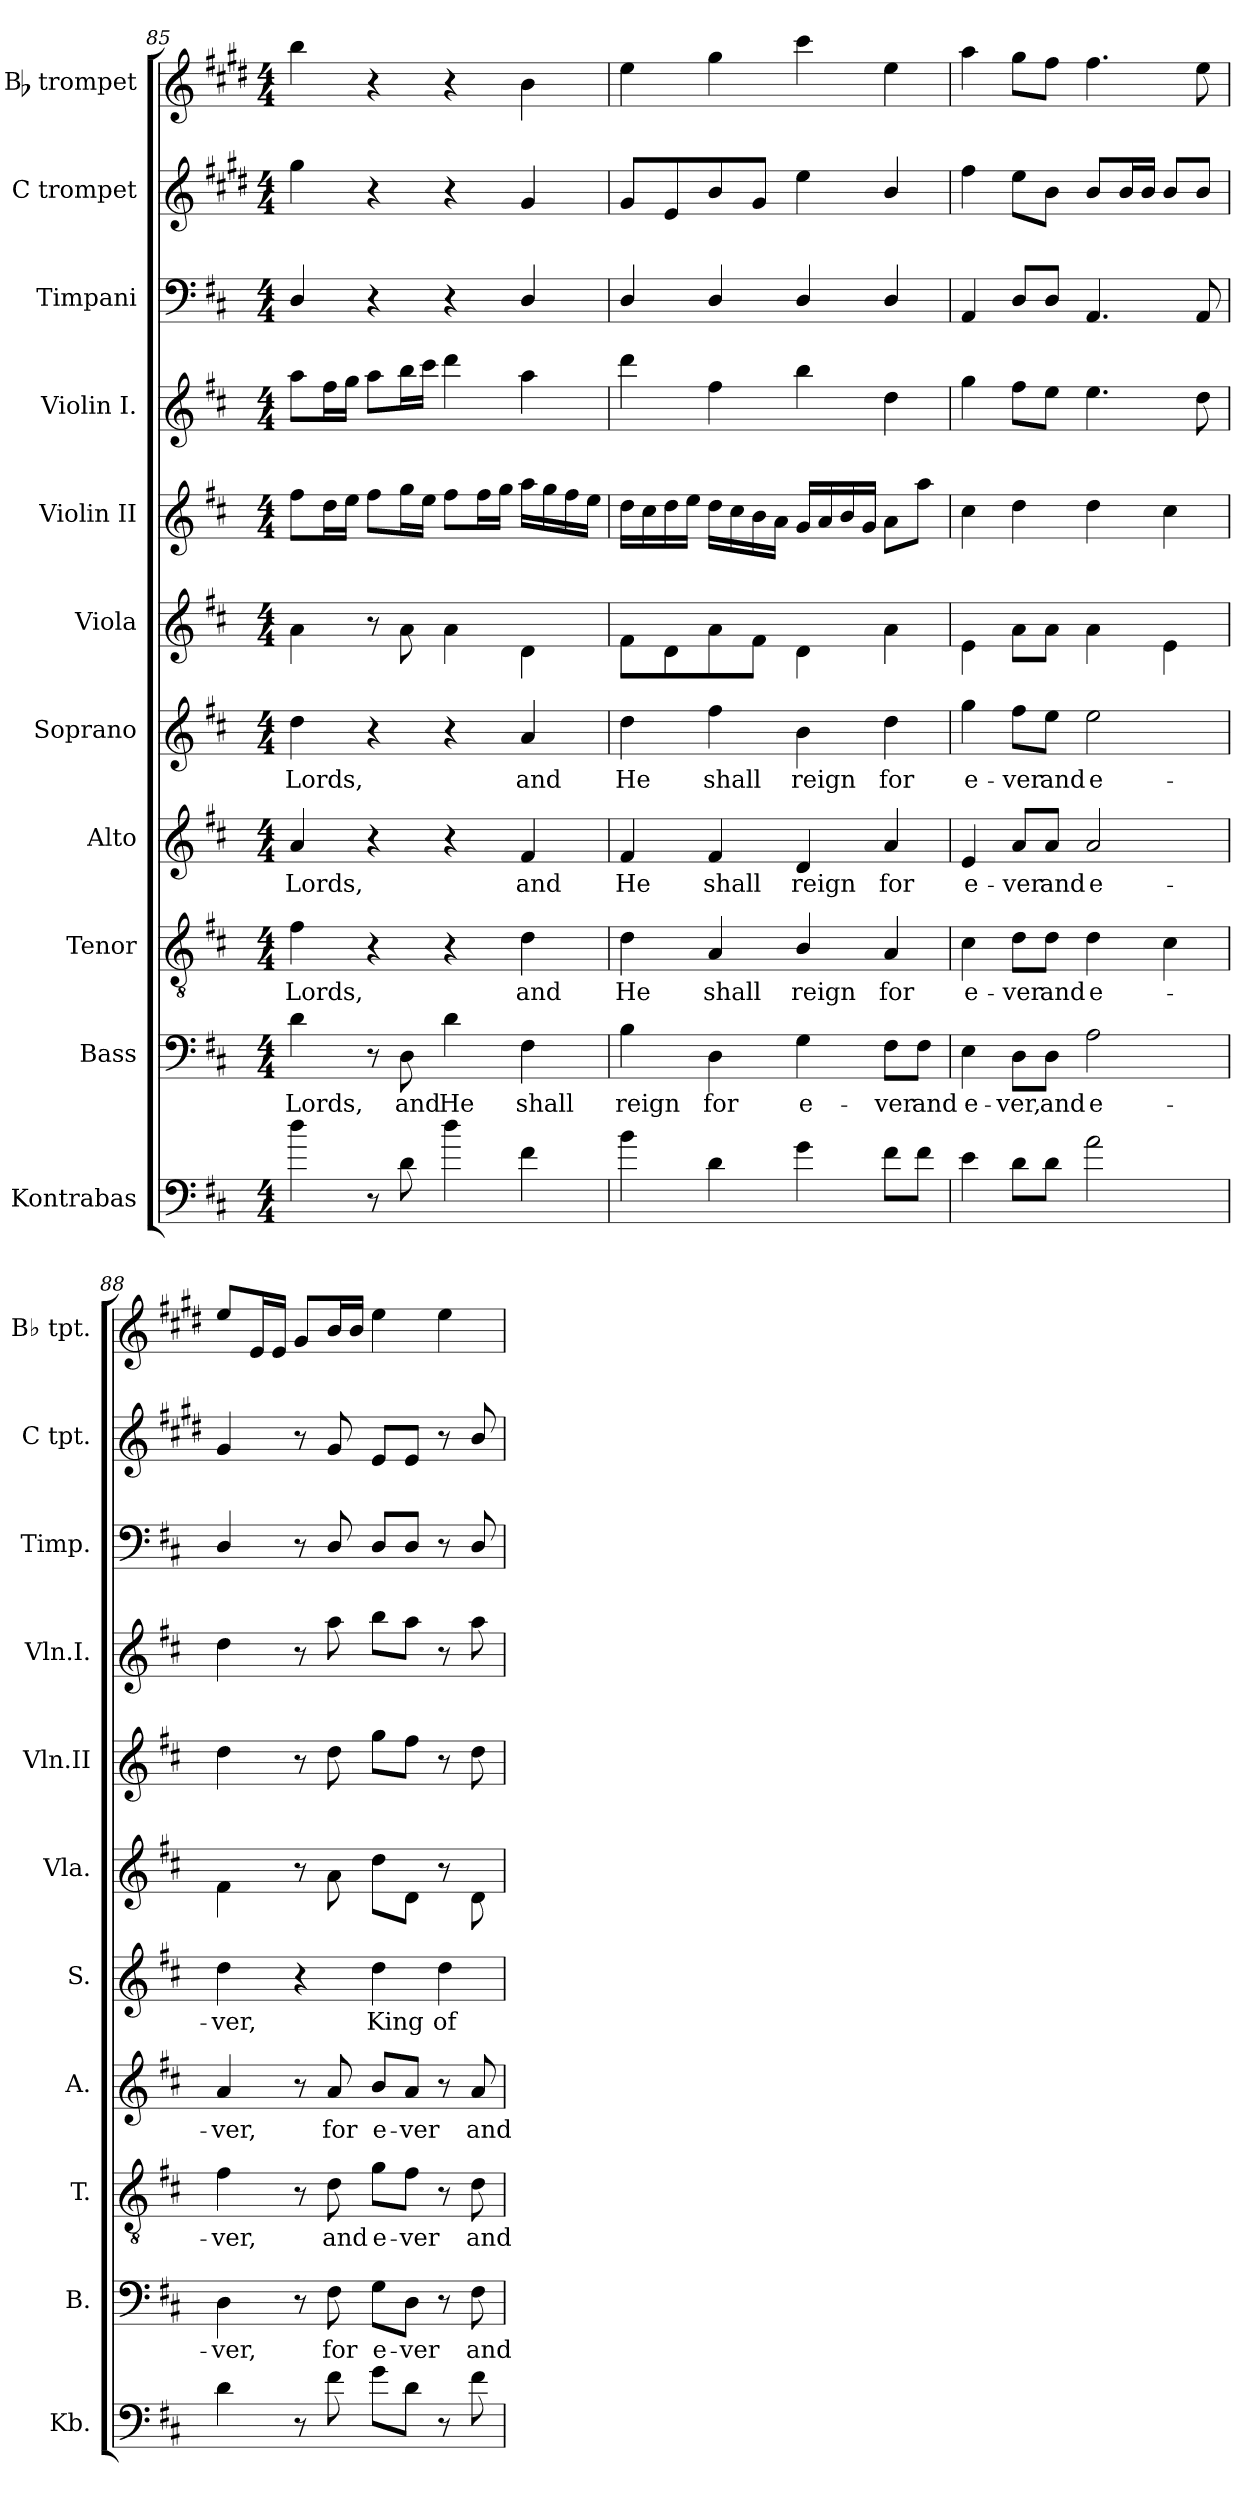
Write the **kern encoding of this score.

**kern	**kern	**text	**kern	**text	**kern	**text	**kern	**text	**kern	**kern	**kern	**kern	**kern	**kern
*part11	*part10	*part10	*part9	*part9	*part8	*part8	*part7	*part7	*part6	*part5	*part4	*part3	*part2	*part1
*staff11	*staff10	*staff10	*staff9	*staff9	*staff8	*staff8	*staff7	*staff7	*staff6	*staff5	*staff4	*staff3	*staff2	*staff1
*I"Kontrabas	*I"Bass	*	*I"Tenor	*	*I"Alto	*	*I"Soprano	*	*I"Viola	*I"Violin II	*I"Violin I.	*I"Timpani	*I"C trompet	*I"Bb trompet
*I'Kb.	*I'B.	*	*I'T.	*	*I'A.	*	*I'S.	*	*I'Vla.	*I'Vln.II	*I'Vln.I.	*I'Timp.	*I'C tpt.	*I'Bb tpt.
*clefF4	*clefF4	*	*clefGv2	*	*clefG2	*	*clefG2	*	*clefG2	*clefG2	*clefG2	*clefF4	*clefG2	*clefG2
*ITrd7c12	*	*	*	*	*	*	*	*	*	*	*	*	*ITrd1c2	*ITrd1c2
*k[f#c#]	*k[f#c#]	*	*k[f#c#]	*	*k[f#c#]	*	*k[f#c#]	*	*k[f#c#]	*k[f#c#]	*k[f#c#]	*k[f#c#]	*k[f#c#]	*k[f#c#]
*M4/4	*M4/4	*	*M4/4	*	*M4/4	*	*M4/4	*	*M4/4	*M4/4	*M4/4	*M4/4	*M4/4	*M4/4
=85	=85	=85	=85	=85	=85	=85	=85	=85	=85	=85	=85	=85	=85	=85
!	!	!LO:LY:b	!	!LO:LY:b	!	!LO:LY:b	!	!LO:LY:b	!	!	!	!	!	!
4d\	4d\	Lords,	4f#\	Lords,	4a/	Lords,	4dd\	Lords,	4a\	8ff#\L	8aa\L	4D/	4ff#\	4aa\
.	.	.	.	.	.	.	.	.	.	16dd\L	16ff#\L	.	.	.
.	.	.	.	.	.	.	.	.	.	16ee\JJ	16gg\JJ	.	.	.
8r	8r	.	4r	.	4r	.	4r	.	8r	8ff#\L	8aa\L	4r	4r	4r
!	!	!LO:LY:b	!	!	!	!	!	!	!	!	!	!	!	!
8D\	8D\	and	.	.	.	.	.	.	8a\	16gg\L	16bb\L	.	.	.
.	.	.	.	.	.	.	.	.	.	16ee\JJ	16ccc#\JJ	.	.	.
!	!	!LO:LY:b	!	!	!	!	!	!	!	!	!	!	!	!
4d\	4d\	He	4r	.	4r	.	4r	.	4a\	8ff#\L	4ddd\	4r	4r	4r
.	.	.	.	.	.	.	.	.	.	16ff#\L	.	.	.	.
.	.	.	.	.	.	.	.	.	.	16gg\JJ	.	.	.	.
!	!	!LO:LY:b	!	!LO:LY:b	!	!LO:LY:b	!	!LO:LY:b	!	!	!	!	!	!
4F#\	4F#\	shall	4d\	and	4f#/	and	4a/	and	4d\	16aa\LL	4aa\	4D/	4f#/	4a\
.	.	.	.	.	.	.	.	.	.	16gg\	.	.	.	.
.	.	.	.	.	.	.	.	.	.	16ff#\	.	.	.	.
.	.	.	.	.	.	.	.	.	.	16ee\JJ	.	.	.	.
!!LO:PB:g=z
=86	=86	=86	=86	=86	=86	=86	=86	=86	=86	=86	=86	=86	=86	=86
!	!	!LO:LY:b	!	!LO:LY:b	!	!LO:LY:b	!	!LO:LY:b	!	!	!	!	!	!
4B\	4B\	reign	4d\	He	4f#/	He	4dd\	He	8f#\L	16dd\LL	4ddd\	4D/	8f#/L	4dd\
.	.	.	.	.	.	.	.	.	.	16cc#\	.	.	.	.
.	.	.	.	.	.	.	.	.	8d\	16dd\	.	.	8d/	.
.	.	.	.	.	.	.	.	.	.	16ee\JJ	.	.	.	.
!	!	!LO:LY:b	!	!LO:LY:b	!	!LO:LY:b	!	!LO:LY:b	!	!	!	!	!	!
4D\	4D\	for	4A/	shall	4f#/	shall	4ff#\	shall	8a\	16dd\LL	4ff#\	4D/	8a/	4ff#\
.	.	.	.	.	.	.	.	.	.	16cc#\	.	.	.	.
.	.	.	.	.	.	.	.	.	8f#\J	16b\	.	.	8f#/J	.
.	.	.	.	.	.	.	.	.	.	16a\JJ	.	.	.	.
!	!	!LO:LY:b	!	!LO:LY:b	!	!LO:LY:b	!	!LO:LY:b	!	!	!	!	!	!
4G\	4G\	e-	4B/	reign	4d/	reign	4b\	reign	4d\	16g/LL	4bb\	4D/	4dd\	4bb\
.	.	.	.	.	.	.	.	.	.	16a/	.	.	.	.
.	.	.	.	.	.	.	.	.	.	16b/	.	.	.	.
.	.	.	.	.	.	.	.	.	.	16g/JJ	.	.	.	.
!	!	!LO:LY:b	!	!LO:LY:b	!	!LO:LY:b	!	!LO:LY:b	!	!	!	!	!	!
8F#\L	8F#\L	-ver	4A/	for	4a/	for	4dd\	for	4a\	8a\L	4dd\	4D/	4a/	4dd\
!	!	!LO:LY:b	!	!	!	!	!	!	!	!	!	!	!	!
8F#\J	8F#\J	and	.	.	.	.	.	.	.	8aa\J	.	.	.	.
=87	=87	=87	=87	=87	=87	=87	=87	=87	=87	=87	=87	=87	=87	=87
!	!	!LO:LY:b	!	!LO:LY:b	!	!LO:LY:b	!	!LO:LY:b	!	!	!	!	!	!
4E\	4E\	e-	4c#\	e-	4e/	e-	4gg\	e-	4e\	4cc#\	4gg\	4AA/	4ee\	4gg\
!	!	!LO:LY:b	!	!LO:LY:b	!	!LO:LY:b	!	!LO:LY:b	!	!	!	!	!	!
8D\L	8D\L	-ver,	8d\L	-ver	8a/L	-ver	8ff#\L	-ver	8a\L	4dd\	8ff#\L	8D/L	8dd\L	8ff#\L
!	!	!LO:LY:b	!	!LO:LY:b	!	!LO:LY:b	!	!LO:LY:b	!	!	!	!	!	!
8D\J	8D\J	and	8d\J	and	8a/J	and	8ee\J	and	8a\J	.	8ee\J	8D/J	8a\J	8ee\J
!	!	!LO:LY:b	!	!LO:LY:b	!	!LO:LY:b	!	!LO:LY:b	!	!	!	!	!	!
2A\	2A\	e-	4d\	e-	2a/	e-	2ee\	e-	4a\	4dd\	4.ee\	4.AA/	8a/L	4.ee\
.	.	.	.	.	.	.	.	.	.	.	.	.	16a/L	.
.	.	.	.	.	.	.	.	.	.	.	.	.	16a/JJ	.
.	.	.	4c#\	.	.	.	.	.	4e\	4cc#\	.	.	8a/L	.
.	.	.	.	.	.	.	.	.	.	.	8dd\	8AA/	8a/J	8dd\
=88	=88	=88	=88	=88	=88	=88	=88	=88	=88	=88	=88	=88	=88	=88
!	!	!LO:LY:b	!	!LO:LY:b	!	!LO:LY:b	!	!LO:LY:b	!	!	!	!	!	!
4D\	4D\	-ver,	4f#\	-ver,	4a/	-ver,	4dd\	-ver,	4f#\	4dd\	4dd\	4D/	4f#/	8dd/L
.	.	.	.	.	.	.	.	.	.	.	.	.	.	16d/L
.	.	.	.	.	.	.	.	.	.	.	.	.	.	16d/JJ
8r	8r	.	8r	.	8r	.	4r	.	8r	8r	8r	8r	8r	8f#/L
!	!	!LO:LY:b	!	!LO:LY:b	!	!LO:LY:b	!	!	!	!	!	!	!	!
8F#\	8F#\	for	8d\	and	8a/	for	.	.	8a\	8dd\	8aa\	8D/	8f#/	16a/L
.	.	.	.	.	.	.	.	.	.	.	.	.	.	16a/JJ
!	!	!LO:LY:b	!	!LO:LY:b	!	!LO:LY:b	!	!LO:LY:b	!	!	!	!	!	!
8G\L	8G\L	e-	8g\L	e-	8b/L	e-	4dd\	King	8dd\L	8gg\L	8bb\L	8D/L	8d/L	4dd\
!	!	!LO:LY:b	!	!LO:LY:b	!	!LO:LY:b	!	!	!	!	!	!	!	!
8D\J	8D\J	-ver	8f#\J	-ver	8a/J	-ver	.	.	8d\J	8ff#\J	8aa\J	8D/J	8d/J	.
!	!	!	!	!	!	!	!	!LO:LY:b	!	!	!	!	!	!
8r	8r	.	8r	.	8r	.	4dd\	of	8r	8r	8r	8r	8r	4dd\
!	!	!LO:LY:b	!	!LO:LY:b	!	!LO:LY:b	!	!	!	!	!	!	!	!
8F#\	8F#\	and	8d\	and	8a/	and	.	.	8d\	8dd\	8aa\	8D/	8a/	.
=	=	=	=	=	=	=	=	=	=	=	=	=	=	=
*-	*-	*-	*-	*-	*-	*-	*-	*-	*-	*-	*-	*-	*-	*-
